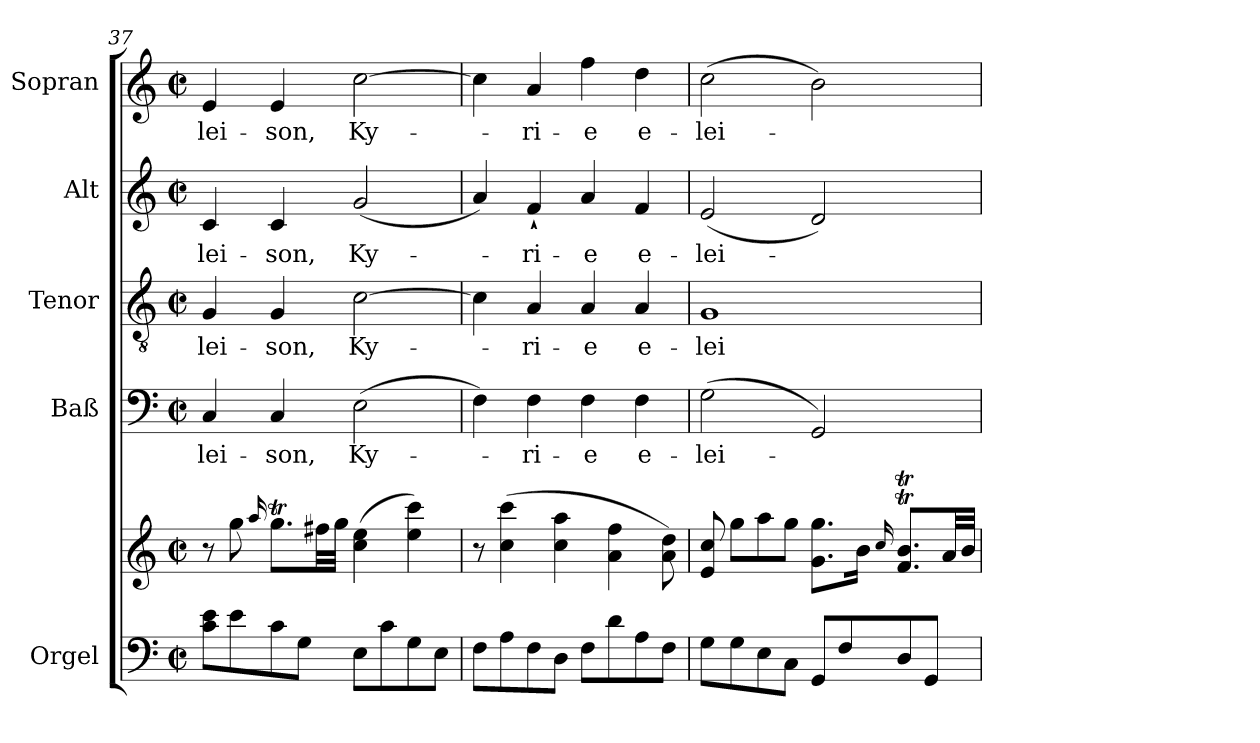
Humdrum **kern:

**kern	**kern	**kern	**text	**kern	**text	**kern	**text	**kern	**text
*part5	*part5	*part4	*part4	*part3	*part3	*part2	*part2	*part1	*part1
*staff6	*staff5	*staff4	*staff4	*staff3	*staff3	*staff2	*staff2	*staff1	*staff1
*I"Orgel	*	*I"Baß	*	*I"Tenor	*	*I"Alt	*	*I"Sopran	*
*clefF4	*clefG2	*clefF4	*	*clefGv2	*	*clefG2	*	*clefG2	*
*k[]	*k[]	*k[]	*	*k[]	*	*k[]	*	*k[]	*
*C:	*C:	*C:	*	*C:	*	*C:	*	*C:	*
*M2/2	*M2/2	*M2/2	*	*M2/2	*	*M2/2	*	*M2/2	*
*met(c|)	*met(c|)	*met(c|)	*	*met(c|)	*	*met(c|)	*	*met(c|)	*
=37	=37	=37	=37	=37	=37	=37	=37	=37	=37
!	!	!	!LO:LY:b	!	!LO:LY:b	!	!LO:LY:b	!	!LO:LY:b
8c\ 8e\L	8r	4C/	-lei-	4G/	-lei-	4c/	-lei-	4e/	-lei-
8e\	8gg\	.	.	.	.	.	.	.	.
.	16qqaa/	.	.	.	.	.	.	.	.
!	!	!	!LO:LY:b	!	!LO:LY:b	!	!LO:LY:b	!	!LO:LY:b
8c\	8.ggT\L	4C/	-son,	4G/	-son,	4c/	-son,	4e/	-son,
8G\J	.	.	.	.	.	.	.	.	.
.	32ff#X\LL	.	.	.	.	.	.	.	.
.	32gg\JJJ	.	.	.	.	.	.	.	.
!	!	!	!LO:LY:b	!	!LO:LY:b	!	!LO:LY:b	!	!LO:LY:b
8E\L	(>4cc\ 4ee\	(>2E\	Ky-	[2c\	Ky-	(<2g/	Ky-	[2cc\	Ky-
8c\	.	.	.	.	.	.	.	.	.
8G\	4ee\ 4ccc\)	.	.	.	.	.	.	.	.
8E\J	.	.	.	.	.	.	.	.	.
!!LO:LB:g=z
=38	=38	=38	=38	=38	=38	=38	=38	=38	=38
8F\L	8r	4F\)	.	4c\]	.	4a/)	.	4cc\]	.
8A\	(>4cc\ 4ccc\	.	.	.	.	.	.	.	.
!	!	!	!LO:LY:b	!	!LO:LY:b	!	!LO:LY:b	!	!LO:LY:b
8F\	.	4F\	-ri-	4A/	-ri-	4f`>/	-ri-	4a/	-ri-
8D\J	4cc\ 4aa\	.	.	.	.	.	.	.	.
!	!	!	!LO:LY:b	!	!LO:LY:b	!	!LO:LY:b	!	!LO:LY:b
8F\L	.	4F\	-e	4A/	-e	4a/	-e	4ff\	-e
8d\	4a\ 4ff\	.	.	.	.	.	.	.	.
!	!	!	!LO:LY:b	!	!LO:LY:b	!	!LO:LY:b	!	!LO:LY:b
8A\	.	4F\	e-	4A/	e-	4f/	e-	4dd\	e-
8F\J	8a\ 8dd\)	.	.	.	.	.	.	.	.
=39	=39	=39	=39	=39	=39	=39	=39	=39	=39
!	!	!	!LO:LY:b	!	!LO:LY:b	!	!LO:LY:b	!	!LO:LY:b
8G\L	8e/ 8cc/	(>2G\	-lei-	1G	-lei-	(<2e/	-lei-	(>2cc\	-lei-
8G\	8gg\L	.	.	.	.	.	.	.	.
8E\	8aa\	.	.	.	.	.	.	.	.
8C\J	8gg\J	.	.	.	.	.	.	.	.
8GG/L	8.g\ 8.gg\L	2GG/)	.	.	.	2d/)	.	2b\)	.
8F/	.	.	.	.	.	.	.	.	.
.	16b\Jk	.	.	.	.	.	.	.	.
.	16qqcc/	.	.	.	.	.	.	.	.
8D/	8.f/T 8.b/TL	.	.	.	.	.	.	.	.
8GG/J	.	.	.	.	.	.	.	.	.
.	32a/LL	.	.	.	.	.	.	.	.
.	32b/JJJ	.	.	.	.	.	.	.	.
=	=	=	=	=	=	=	=	=	=
*-	*-	*-	*-	*-	*-	*-	*-	*-	*-
